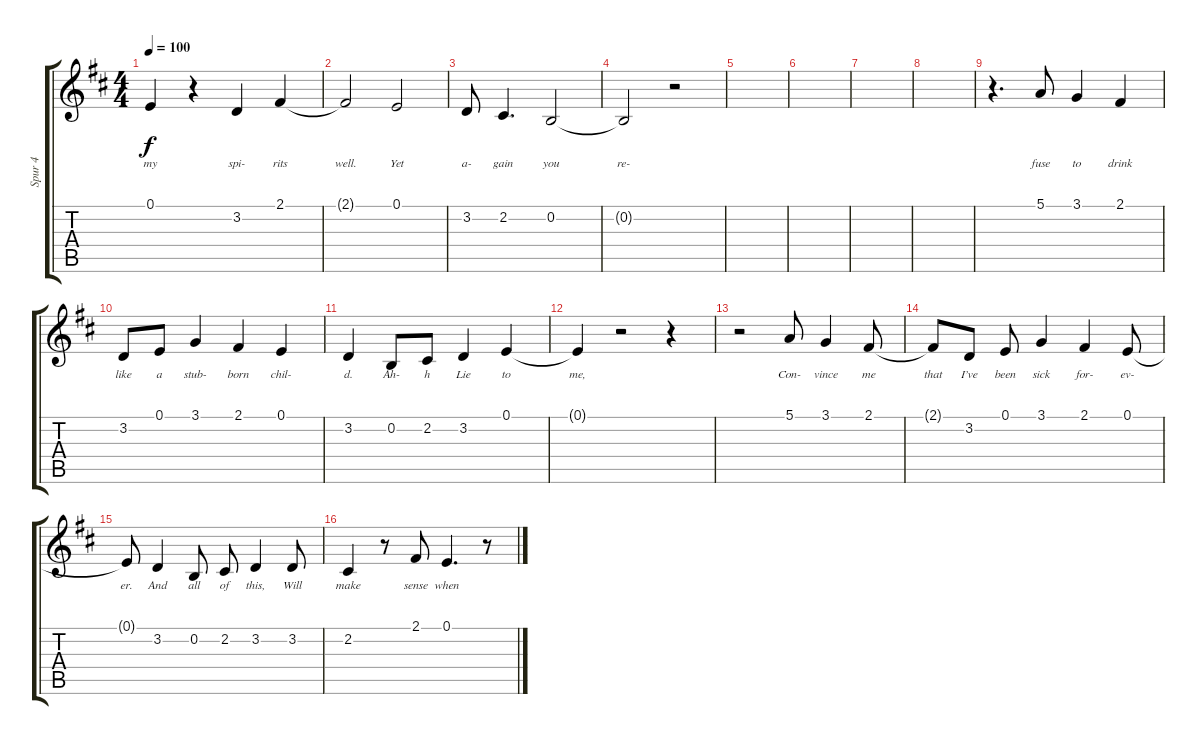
\track ("Spur 4" "Spur 4") {instrument oboe}
\staff {score tabs}
\tuning (E4 B3 G3 D3 A2 E2) {hide}
\ts (4 4)
\tempo 100
\clef g2
\ks d
0.1{t}.4{lyrics (0 "my") lyrics (1 "") lyrics (2 "") lyrics (3 "") lyrics (4 "") dy f} r.4 3.2.4{lyrics (0 "spi-") lyrics (1 "") lyrics (2 "") lyrics (3 "") lyrics (4 "")} 2.1.4{lyrics (0 "rits") lyrics (1 "") lyrics (2 "") lyrics (3 "") lyrics (4 "")} |
2.1{t}.2{lyrics (0 "well.") lyrics (1 "") lyrics (2 "") lyrics (3 "") lyrics (4 "")} 0.1.2{lyrics (0 "Yet") lyrics (1 "") lyrics (2 "") lyrics (3 "") lyrics (4 "")} |
3.2.8{lyrics (0 "a-") lyrics (1 "") lyrics (2 "") lyrics (3 "") lyrics (4 "")} 2.2.4{d lyrics (0 "gain") lyrics (1 "") lyrics (2 "") lyrics (3 "") lyrics (4 "")} 0.2.2{lyrics (0 "you") lyrics (1 "") lyrics (2 "") lyrics (3 "") lyrics (4 "")} |
0.2{t}.2{lyrics (0 "re-") lyrics (1 "") lyrics (2 "") lyrics (3 "") lyrics (4 "")} r.2 |
|
|
|
|
r.4{d} 5.1.8{lyrics (0 "fuse") lyrics (1 "") lyrics (2 "") lyrics (3 "") lyrics (4 "")} 3.1.4{lyrics (0 "to") lyrics (1 "") lyrics (2 "") lyrics (3 "") lyrics (4 "")} 2.1.4{lyrics (0 "drink") lyrics (1 "") lyrics (2 "") lyrics (3 "") lyrics (4 "")} |
3.2.8{lyrics (0 "like") lyrics (1 "") lyrics (2 "") lyrics (3 "") lyrics (4 "")} 0.1.8{lyrics (0 "a") lyrics (1 "") lyrics (2 "") lyrics (3 "") lyrics (4 "")} 3.1.4{lyrics (0 "stub-") lyrics (1 "") lyrics (2 "") lyrics (3 "") lyrics (4 "")} 2.1.4{lyrics (0 "born") lyrics (1 "") lyrics (2 "") lyrics (3 "") lyrics (4 "")} 0.1.4{lyrics (0 "chil-") lyrics (1 "") lyrics (2 "") lyrics (3 "") lyrics (4 "")} |
3.2.4{lyrics (0 "d.") lyrics (1 "") lyrics (2 "") lyrics (3 "") lyrics (4 "")} 0.2.8{lyrics (0 "Ah-") lyrics (1 "") lyrics (2 "") lyrics (3 "") lyrics (4 "")} 2.2.8{lyrics (0 "h") lyrics (1 "") lyrics (2 "") lyrics (3 "") lyrics (4 "")} 3.2.4{lyrics (0 "Lie") lyrics (1 "") lyrics (2 "") lyrics (3 "") lyrics (4 "")} 0.1.4{lyrics (0 "to") lyrics (1 "") lyrics (2 "") lyrics (3 "") lyrics (4 "")} |
0.1{t}.4{lyrics (0 "me,") lyrics (1 "") lyrics (2 "") lyrics (3 "") lyrics (4 "")} r.2 r.4 |
r.2 5.1.8{lyrics (0 "Con-") lyrics (1 "") lyrics (2 "") lyrics (3 "") lyrics (4 "")} 3.1.4{lyrics (0 "vince") lyrics (1 "") lyrics (2 "") lyrics (3 "") lyrics (4 "")} 2.1.8{lyrics (0 "me") lyrics (1 "") lyrics (2 "") lyrics (3 "") lyrics (4 "")} |
2.1{t}.8{lyrics (0 "that") lyrics (1 "") lyrics (2 "") lyrics (3 "") lyrics (4 "")} 3.2.8{lyrics (0 "I’ve") lyrics (1 "") lyrics (2 "") lyrics (3 "") lyrics (4 "")} 0.1.8{lyrics (0 "been") lyrics (1 "") lyrics (2 "") lyrics (3 "") lyrics (4 "")} 3.1.4{lyrics (0 "sick") lyrics (1 "") lyrics (2 "") lyrics (3 "") lyrics (4 "")} 2.1.4{lyrics (0 "for-") lyrics (1 "") lyrics (2 "") lyrics (3 "") lyrics (4 "")} 0.1.8{lyrics (0 "ev-") lyrics (1 "") lyrics (2 "") lyrics (3 "") lyrics (4 "")} |
0.1{t}.8{lyrics (0 "er.") lyrics (1 "") lyrics (2 "") lyrics (3 "") lyrics (4 "")} 3.2.4{lyrics (0 "And") lyrics (1 "") lyrics (2 "") lyrics (3 "") lyrics (4 "")} 0.2.8{lyrics (0 "all") lyrics (1 "") lyrics (2 "") lyrics (3 "") lyrics (4 "")} 2.2.8{lyrics (0 "of") lyrics (1 "") lyrics (2 "") lyrics (3 "") lyrics (4 "")} 3.2.4{lyrics (0 "this,") lyrics (1 "") lyrics (2 "") lyrics (3 "") lyrics (4 "")} 3.2.8{lyrics (0 "Will") lyrics (1 "") lyrics (2 "") lyrics (3 "") lyrics (4 "")} |
2.2.4{lyrics (0 "make") lyrics (1 "") lyrics (2 "") lyrics (3 "") lyrics (4 "")} r.8 2.1.8{lyrics (0 "sense") lyrics (1 "") lyrics (2 "") lyrics (3 "") lyrics (4 "")} 0.1.4{d lyrics (0 "when") lyrics (1 "") lyrics (2 "") lyrics (3 "") lyrics (4 "")} r.8
